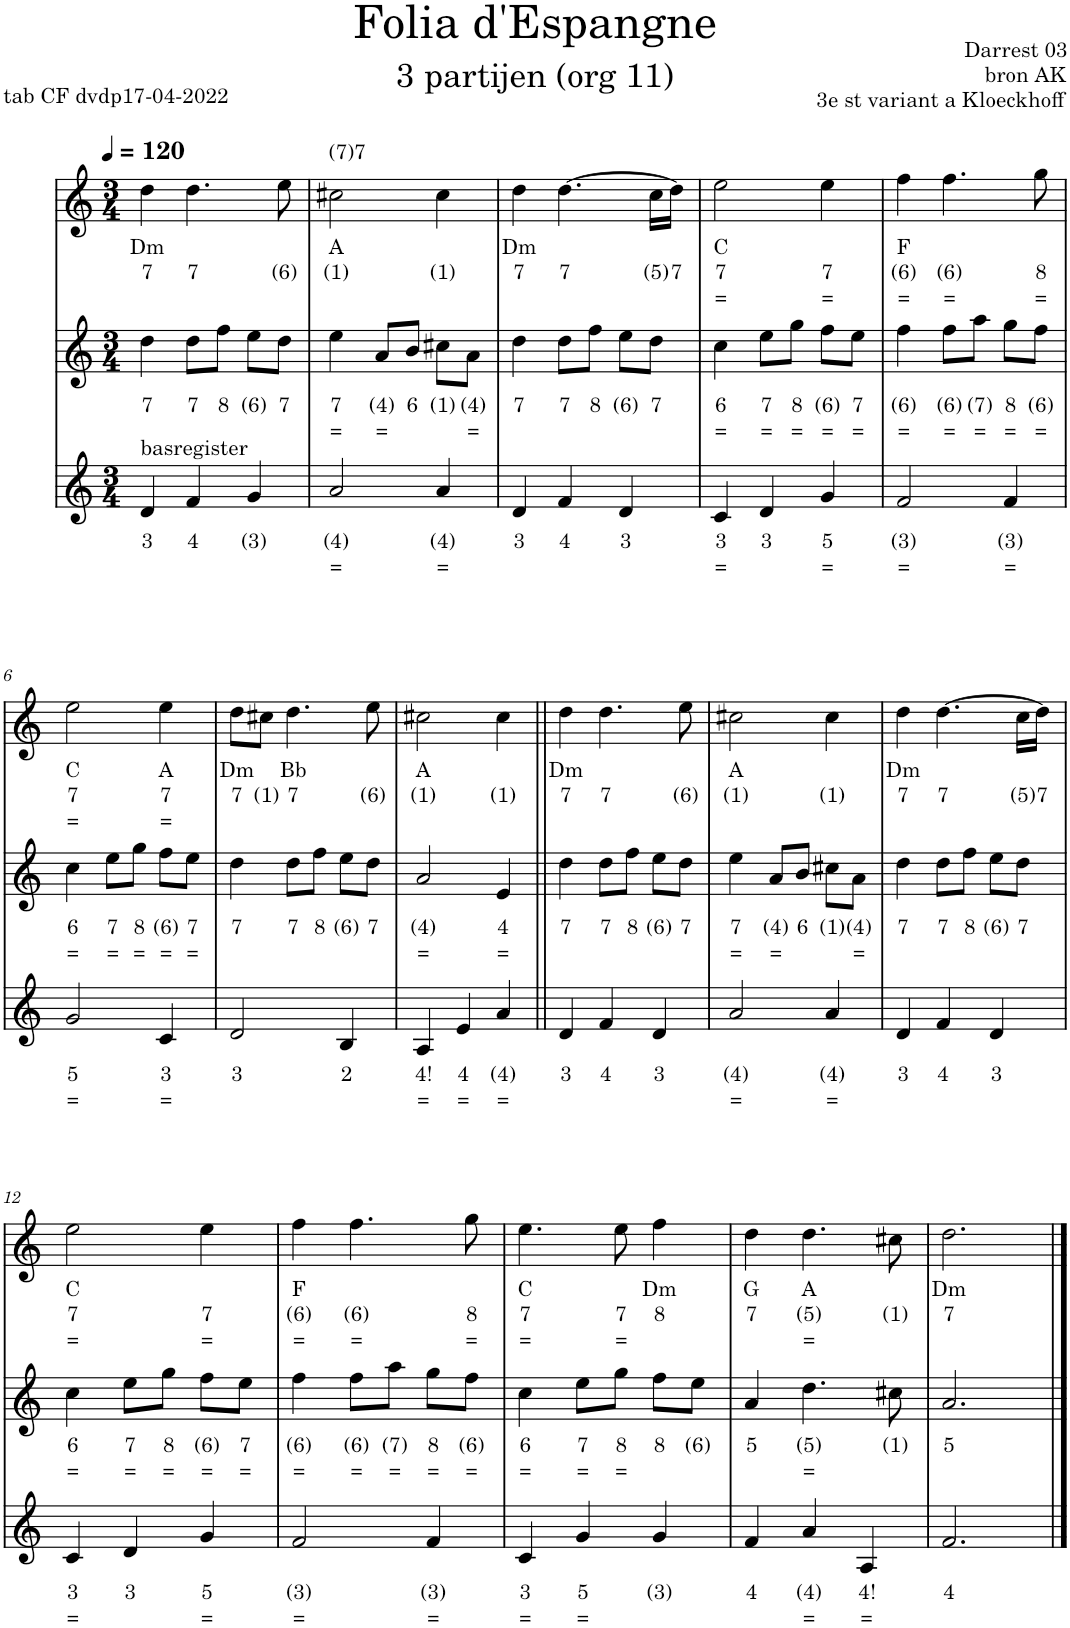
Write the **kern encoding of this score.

**kern	**text	**text	**kern	**text	**text	**kern	**text	**text	**text
*part3	*part3	*part3	*part2	*part2	*part2	*part1	*part1	*part1	*part1
*staff3	*staff3	*staff3	*staff2	*staff2	*staff2	*staff1	*staff1	*staff1	*staff1
*I"Cello	*	*	*I"Viool	*	*	*I"Piano	*	*	*
*clefG2	*	*	*clefG2	*	*	*clefG2	*	*	*
*k[]	*	*	*k[]	*	*	*k[]	*	*	*
*M3/4	*	*	*M3/4	*	*	*M3/4	*	*	*
*MM120	*	*	*MM120	*	*	*MM120	*	*	*
=1	=1	=1	=1	=1	=1	=1	=1	=1	=1
!LO:TX:a:t=basregister	!	!	!	!	!	!	!	!	!
!	!LO:LY:b	!	!	!LO:LY:b	!	!	!LO:LY:b	!LO:LY:b	!
4d/	3	.	4dd\	7	.	4dd\	Dm	7	.
!	!LO:LY:b	!	!	!LO:LY:b	!	!	!	!LO:LY:b	!
4f/	4	.	8dd\L	7	.	4.dd\	.	7	.
!	!	!	!	!LO:LY:b	!	!	!	!	!
.	.	.	8ff\J	8	.	.	.	.	.
!	!LO:LY:b	!	!	!LO:LY:b	!	!	!	!	!
4g/	(3)	.	8ee\L	(6)	.	.	.	.	.
!	!	!	!	!LO:LY:b	!	!	!	!LO:LY:b	!
.	.	.	8dd\J	7	.	8ee\	.	(6)	.
=2	=2	=2	=2	=2	=2	=2	=2	=2	=2
!	!	!	!	!	!	!LO:TX:a:t=(7)7	!	!	!
!	!LO:LY:b	!LO:LY:b	!	!LO:LY:b	!LO:LY:b	!	!LO:LY:b	!LO:LY:b	!
2a/	(4)	=	4ee\	7	=	2cc#X\	A	(1)	.
!	!	!	!	!LO:LY:b	!LO:LY:b	!	!	!	!
.	.	.	8a/L	(4)	=	.	.	.	.
!	!	!	!	!LO:LY:b	!	!	!	!	!
.	.	.	8b/J	6	.	.	.	.	.
!	!LO:LY:b	!LO:LY:b	!	!LO:LY:b	!	!	!	!LO:LY:b	!
4a/	(4)	=	8cc#X\L	(1)	.	4cc#\	.	(1)	.
!	!	!	!	!LO:LY:b	!LO:LY:b	!	!	!	!
.	.	.	8a\J	(4)	=	.	.	.	.
=3	=3	=3	=3	=3	=3	=3	=3	=3	=3
!	!LO:LY:b	!	!	!LO:LY:b	!	!	!LO:LY:b	!LO:LY:b	!
4d/	3	.	4dd\	7	.	4dd\	Dm	7	.
!	!LO:LY:b	!	!	!LO:LY:b	!	!	!	!LO:LY:b	!
4f/	4	.	8dd\L	7	.	[4.dd\	.	7	.
!	!	!	!	!LO:LY:b	!	!	!	!	!
.	.	.	8ff\J	8	.	.	.	.	.
!	!LO:LY:b	!	!	!LO:LY:b	!	!	!	!	!
4d/	3	.	8ee\L	(6)	.	.	.	.	.
!	!	!	!	!LO:LY:b	!	!	!	!LO:LY:b	!
.	.	.	8dd\J	7	.	16cc\LL	.	(5)	.
!	!	!	!	!	!	!	!	!LO:LY:b	!
.	.	.	.	.	.	16dd\JJ]	.	7	.
=4	=4	=4	=4	=4	=4	=4	=4	=4	=4
!	!LO:LY:b	!LO:LY:b	!	!LO:LY:b	!LO:LY:b	!	!LO:LY:b	!LO:LY:b	!LO:LY:b
4c/	3	=	4cc\	6	=	2ee\	C	7	=
!	!LO:LY:b	!	!	!LO:LY:b	!LO:LY:b	!	!	!	!
4d/	3	.	8ee\L	7	=	.	.	.	.
!	!	!	!	!LO:LY:b	!LO:LY:b	!	!	!	!
.	.	.	8gg\J	8	=	.	.	.	.
!	!LO:LY:b	!LO:LY:b	!	!LO:LY:b	!LO:LY:b	!	!	!LO:LY:b	!LO:LY:b
4g/	5	=	8ff\L	(6)	=	4ee\	.	7	=
!	!	!	!	!LO:LY:b	!LO:LY:b	!	!	!	!
.	.	.	8ee\J	7	=	.	.	.	.
=5	=5	=5	=5	=5	=5	=5	=5	=5	=5
!	!LO:LY:b	!LO:LY:b	!	!LO:LY:b	!LO:LY:b	!	!LO:LY:b	!LO:LY:b	!LO:LY:b
2f/	(3)	=	4ff\	(6)	=	4ff\	F	(6)	=
!	!	!	!	!LO:LY:b	!LO:LY:b	!	!	!LO:LY:b	!LO:LY:b
.	.	.	8ff\L	(6)	=	4.ff\	.	(6)	=
!	!	!	!	!LO:LY:b	!LO:LY:b	!	!	!	!
.	.	.	8aa\J	(7)	=	.	.	.	.
!	!LO:LY:b	!LO:LY:b	!	!LO:LY:b	!LO:LY:b	!	!	!	!
4f/	(3)	=	8gg\L	8	=	.	.	.	.
!	!	!	!	!LO:LY:b	!LO:LY:b	!	!	!LO:LY:b	!LO:LY:b
.	.	.	8ff\J	(6)	=	8gg\	.	8	=
!!LO:LB:g=z
=6	=6	=6	=6	=6	=6	=6	=6	=6	=6
!	!LO:LY:b	!LO:LY:b	!	!LO:LY:b	!LO:LY:b	!	!LO:LY:b	!LO:LY:b	!LO:LY:b
2g/	5	=	4cc\	6	=	2ee\	C	7	=
!	!	!	!	!LO:LY:b	!LO:LY:b	!	!	!	!
.	.	.	8ee\L	7	=	.	.	.	.
!	!	!	!	!LO:LY:b	!LO:LY:b	!	!	!	!
.	.	.	8gg\J	8	=	.	.	.	.
!	!LO:LY:b	!LO:LY:b	!	!LO:LY:b	!LO:LY:b	!	!LO:LY:b	!LO:LY:b	!LO:LY:b
4c/	3	=	8ff\L	(6)	=	4ee\	A	7	=
!	!	!	!	!LO:LY:b	!LO:LY:b	!	!	!	!
.	.	.	8ee\J	7	=	.	.	.	.
=7	=7	=7	=7	=7	=7	=7	=7	=7	=7
!	!LO:LY:b	!	!	!LO:LY:b	!	!	!LO:LY:b	!LO:LY:b	!
2d/	3	.	4dd\	7	.	8dd\L	Dm	7	.
!	!	!	!	!	!	!	!	!LO:LY:b	!
.	.	.	.	.	.	8cc#X\J	.	(1)	.
!	!	!	!	!LO:LY:b	!	!	!LO:LY:b	!LO:LY:b	!
.	.	.	8dd\L	7	.	4.dd\	Bb	7	.
!	!	!	!	!LO:LY:b	!	!	!	!	!
.	.	.	8ff\J	8	.	.	.	.	.
!	!LO:LY:b	!	!	!LO:LY:b	!	!	!	!	!
4B/	2	.	8ee\L	(6)	.	.	.	.	.
!	!	!	!	!LO:LY:b	!	!	!	!LO:LY:b	!
.	.	.	8dd\J	7	.	8ee\	.	(6)	.
=8	=8	=8	=8	=8	=8	=8	=8	=8	=8
!	!LO:LY:b	!LO:LY:b	!	!LO:LY:b	!LO:LY:b	!	!LO:LY:b	!LO:LY:b	!
4A/	4!	=	2a/	(4)	=	2cc#X\	A	(1)	.
!	!LO:LY:b	!LO:LY:b	!	!	!	!	!	!	!
4e/	4	=	.	.	.	.	.	.	.
!	!LO:LY:b	!LO:LY:b	!	!LO:LY:b	!LO:LY:b	!	!	!LO:LY:b	!
4a/	(4)	=	4e/	4	=	4cc#\	.	(1)	.
=9||	=9||	=9||	=9||	=9||	=9||	=9||	=9||	=9||	=9||
!	!LO:LY:b	!	!	!LO:LY:b	!	!	!LO:LY:b	!LO:LY:b	!
4d/	3	.	4dd\	7	.	4dd\	Dm	7	.
!	!LO:LY:b	!	!	!LO:LY:b	!	!	!	!LO:LY:b	!
4f/	4	.	8dd\L	7	.	4.dd\	.	7	.
!	!	!	!	!LO:LY:b	!	!	!	!	!
.	.	.	8ff\J	8	.	.	.	.	.
!	!LO:LY:b	!	!	!LO:LY:b	!	!	!	!	!
4d/	3	.	8ee\L	(6)	.	.	.	.	.
!	!	!	!	!LO:LY:b	!	!	!	!LO:LY:b	!
.	.	.	8dd\J	7	.	8ee\	.	(6)	.
=10	=10	=10	=10	=10	=10	=10	=10	=10	=10
!	!LO:LY:b	!LO:LY:b	!	!LO:LY:b	!LO:LY:b	!	!LO:LY:b	!LO:LY:b	!
2a/	(4)	=	4ee\	7	=	2cc#X\	A	(1)	.
!	!	!	!	!LO:LY:b	!LO:LY:b	!	!	!	!
.	.	.	8a/L	(4)	=	.	.	.	.
!	!	!	!	!LO:LY:b	!	!	!	!	!
.	.	.	8b/J	6	.	.	.	.	.
!	!LO:LY:b	!LO:LY:b	!	!LO:LY:b	!	!	!	!LO:LY:b	!
4a/	(4)	=	8cc#X\L	(1)	.	4cc#\	.	(1)	.
!	!	!	!	!LO:LY:b	!LO:LY:b	!	!	!	!
.	.	.	8a\J	(4)	=	.	.	.	.
=11	=11	=11	=11	=11	=11	=11	=11	=11	=11
!	!LO:LY:b	!	!	!LO:LY:b	!	!	!LO:LY:b	!LO:LY:b	!
4d/	3	.	4dd\	7	.	4dd\	Dm	7	.
!	!LO:LY:b	!	!	!LO:LY:b	!	!	!	!LO:LY:b	!
4f/	4	.	8dd\L	7	.	[4.dd\	.	7	.
!	!	!	!	!LO:LY:b	!	!	!	!	!
.	.	.	8ff\J	8	.	.	.	.	.
!	!LO:LY:b	!	!	!LO:LY:b	!	!	!	!	!
4d/	3	.	8ee\L	(6)	.	.	.	.	.
!	!	!	!	!LO:LY:b	!	!	!	!LO:LY:b	!
.	.	.	8dd\J	7	.	16cc\LL	.	(5)	.
!	!	!	!	!	!	!	!	!LO:LY:b	!
.	.	.	.	.	.	16dd\JJ]	.	7	.
!!LO:LB:g=z
=12	=12	=12	=12	=12	=12	=12	=12	=12	=12
!	!LO:LY:b	!LO:LY:b	!	!LO:LY:b	!LO:LY:b	!	!LO:LY:b	!LO:LY:b	!LO:LY:b
4c/	3	=	4cc\	6	=	2ee\	C	7	=
!	!LO:LY:b	!	!	!LO:LY:b	!LO:LY:b	!	!	!	!
4d/	3	.	8ee\L	7	=	.	.	.	.
!	!	!	!	!LO:LY:b	!LO:LY:b	!	!	!	!
.	.	.	8gg\J	8	=	.	.	.	.
!	!LO:LY:b	!LO:LY:b	!	!LO:LY:b	!LO:LY:b	!	!	!LO:LY:b	!LO:LY:b
4g/	5	=	8ff\L	(6)	=	4ee\	.	7	=
!	!	!	!	!LO:LY:b	!LO:LY:b	!	!	!	!
.	.	.	8ee\J	7	=	.	.	.	.
=13	=13	=13	=13	=13	=13	=13	=13	=13	=13
!	!LO:LY:b	!LO:LY:b	!	!LO:LY:b	!LO:LY:b	!	!LO:LY:b	!LO:LY:b	!LO:LY:b
2f/	(3)	=	4ff\	(6)	=	4ff\	F	(6)	=
!	!	!	!	!LO:LY:b	!LO:LY:b	!	!	!LO:LY:b	!LO:LY:b
.	.	.	8ff\L	(6)	=	4.ff\	.	(6)	=
!	!	!	!	!LO:LY:b	!LO:LY:b	!	!	!	!
.	.	.	8aa\J	(7)	=	.	.	.	.
!	!LO:LY:b	!LO:LY:b	!	!LO:LY:b	!LO:LY:b	!	!	!	!
4f/	(3)	=	8gg\L	8	=	.	.	.	.
!	!	!	!	!LO:LY:b	!LO:LY:b	!	!	!LO:LY:b	!LO:LY:b
.	.	.	8ff\J	(6)	=	8gg\	.	8	=
=14	=14	=14	=14	=14	=14	=14	=14	=14	=14
!	!LO:LY:b	!LO:LY:b	!	!LO:LY:b	!LO:LY:b	!	!LO:LY:b	!LO:LY:b	!LO:LY:b
4c/	3	=	4cc\	6	=	4.ee\	C	7	=
!	!LO:LY:b	!LO:LY:b	!	!LO:LY:b	!LO:LY:b	!	!	!	!
4g/	5	=	8ee\L	7	=	.	.	.	.
!	!	!	!	!LO:LY:b	!LO:LY:b	!	!	!LO:LY:b	!LO:LY:b
.	.	.	8gg\J	8	=	8ee\	.	7	=
!	!LO:LY:b	!	!	!LO:LY:b	!	!	!LO:LY:b	!LO:LY:b	!
4g/	(3)	.	8ff\L	8	.	4ff\	Dm	8	.
!	!	!	!	!LO:LY:b	!	!	!	!	!
.	.	.	8ee\J	(6)	.	.	.	.	.
=15	=15	=15	=15	=15	=15	=15	=15	=15	=15
!	!LO:LY:b	!	!	!LO:LY:b	!	!	!LO:LY:b	!LO:LY:b	!
4f/	4	.	4a/	5	.	4dd\	G	7	.
!	!LO:LY:b	!LO:LY:b	!	!LO:LY:b	!LO:LY:b	!	!LO:LY:b	!LO:LY:b	!LO:LY:b
4a/	(4)	=	4.dd\	(5)	=	4.dd\	A	(5)	=
!	!LO:LY:b	!LO:LY:b	!	!	!	!	!	!	!
4A/	4!	=	.	.	.	.	.	.	.
!	!	!	!	!LO:LY:b	!	!	!	!LO:LY:b	!
.	.	.	8cc#X\	(1)	.	8cc#X\	.	(1)	.
=16	=16	=16	=16	=16	=16	=16	=16	=16	=16
!	!LO:LY:b	!	!	!LO:LY:b	!	!	!LO:LY:b	!LO:LY:b	!
2.f/	4	.	2.a/	5	.	2.dd\	Dm	7	.
==	==	==	==	==	==	==	==	==	==
*-	*-	*-	*-	*-	*-	*-	*-	*-	*-
